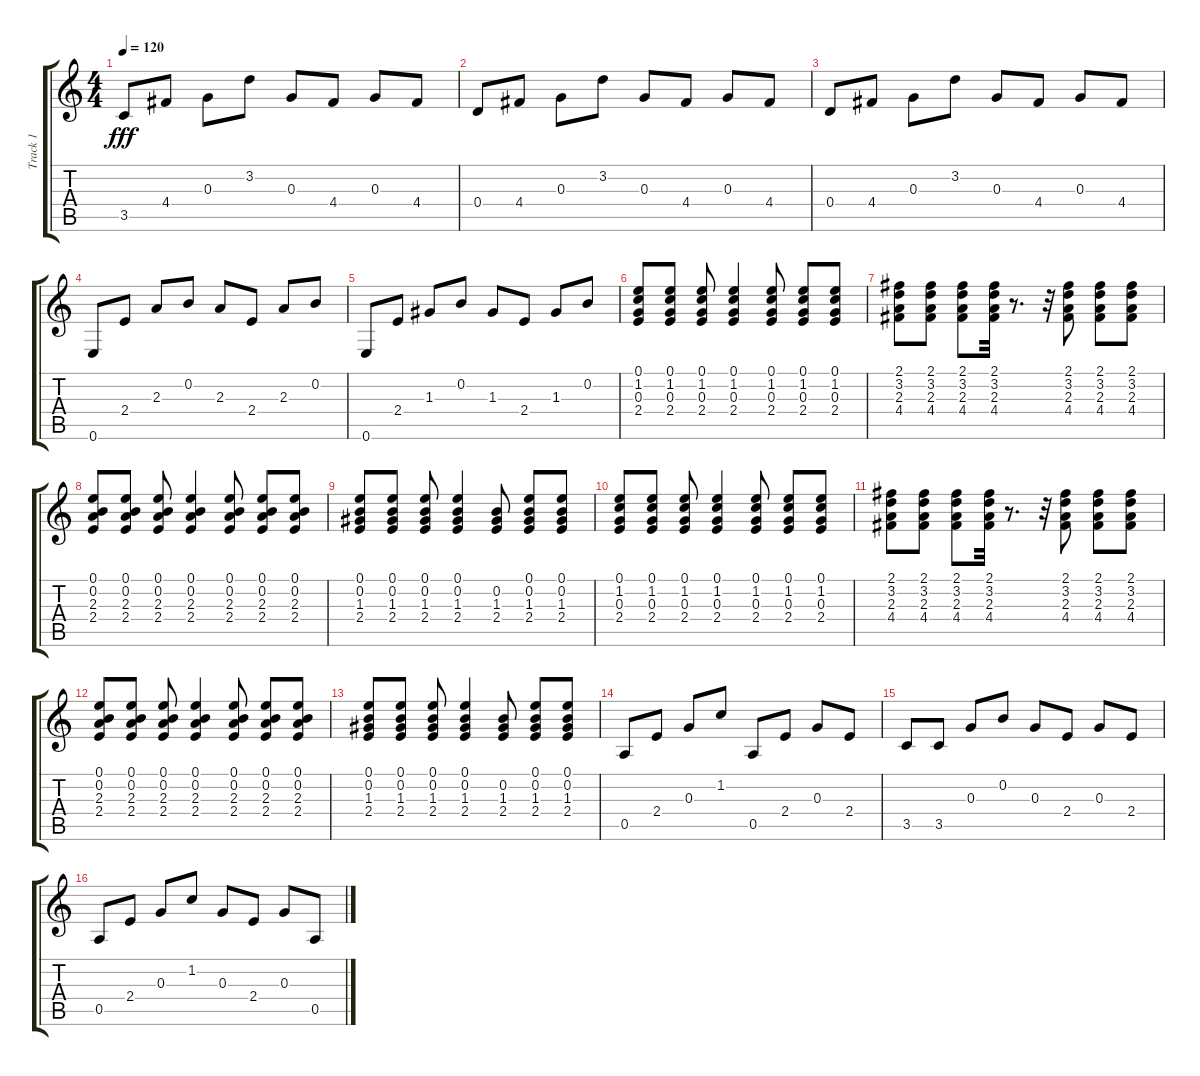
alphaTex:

\track ("Track 1" "Track 1") {instrument acousticguitarsteel}
\staff {score tabs}
\tuning (E4 B3 G3 D3 A2 E2) {hide}
\ts (4 4)
\tempo 120
\clef g2
\ks c
3.5.8{dy fff} 4.4.8 0.3.8 3.2.8 0.3.8 4.4.8 0.3.8 4.4.8 |
0.4.8 4.4.8 0.3.8 3.2.8 0.3.8 4.4.8 0.3.8 4.4.8 |
0.4.8 4.4.8 0.3.8 3.2.8 0.3.8 4.4.8 0.3.8 4.4.8 |
0.6.8 2.4.8 2.3.8 0.2.8 2.3.8 2.4.8 2.3.8 0.2.8 |
0.6.8 2.4.8 1.3.8 0.2.8 1.3.8 2.4.8 1.3.8 0.2.8 |
(0.1 1.2 0.3 2.4).8 (0.1 1.2 0.3 2.4).8 (0.1 1.2 0.3 2.4).8 (0.1 1.2 0.3 2.4).4 (0.1 1.2 0.3 2.4).8 (0.1 1.2 0.3 2.4).8 (0.1 1.2 0.3 2.4).8 |
(2.1 3.2 2.3 4.4).8 (2.1 3.2 2.3 4.4).8 (2.1 3.2 2.3 4.4).8 (2.1 3.2 2.3 4.4).32 r.8{d} r.32 (2.1 3.2 2.3 4.4).8 (2.1 3.2 2.3 4.4).8 (2.1 3.2 2.3 4.4).8 |
(0.1 0.2 2.3 2.4).8 (0.1 0.2 2.3 2.4).8 (0.1 0.2 2.3 2.4).8 (0.1 0.2 2.3 2.4).4 (0.1 0.2 2.3 2.4).8 (0.1 0.2 2.3 2.4).8 (0.1 0.2 2.3 2.4).8 |
(0.1 0.2 1.3 2.4).8 (0.1 0.2 1.3 2.4).8 (0.1 0.2 1.3 2.4).8 (0.1 0.2 1.3 2.4).4 (0.2 1.3 2.4).8 (0.1 0.2 1.3 2.4).8 (0.1 0.2 1.3 2.4).8 |
(0.1 1.2 0.3 2.4).8 (0.1 1.2 0.3 2.4).8 (0.1 1.2 0.3 2.4).8 (0.1 1.2 0.3 2.4).4 (0.1 1.2 0.3 2.4).8 (0.1 1.2 0.3 2.4).8 (0.1 1.2 0.3 2.4).8 |
(2.1 3.2 2.3 4.4).8 (2.1 3.2 2.3 4.4).8 (2.1 3.2 2.3 4.4).8 (2.1 3.2 2.3 4.4).32 r.8{d} r.32 (2.1 3.2 2.3 4.4).8 (2.1 3.2 2.3 4.4).8 (2.1 3.2 2.3 4.4).8 |
(0.1 0.2 2.3 2.4).8 (0.1 0.2 2.3 2.4).8 (0.1 0.2 2.3 2.4).8 (0.1 0.2 2.3 2.4).4 (0.1 0.2 2.3 2.4).8 (0.1 0.2 2.3 2.4).8 (0.1 0.2 2.3 2.4).8 |
(0.1 0.2 1.3 2.4).8 (0.1 0.2 1.3 2.4).8 (0.1 0.2 1.3 2.4).8 (0.1 0.2 1.3 2.4).4 (0.2 1.3 2.4).8 (0.1 0.2 1.3 2.4).8 (0.1 0.2 1.3 2.4).8 |
0.5.8 2.4.8 0.3.8 1.2.8 0.5.8 2.4.8 0.3.8 2.4.8 |
3.5.8 3.5.8 0.3.8 0.2.8 0.3.8 2.4.8 0.3.8 2.4.8 |
0.5.8 2.4.8 0.3.8 1.2.8 0.3.8 2.4.8 0.3.8 0.5.8
